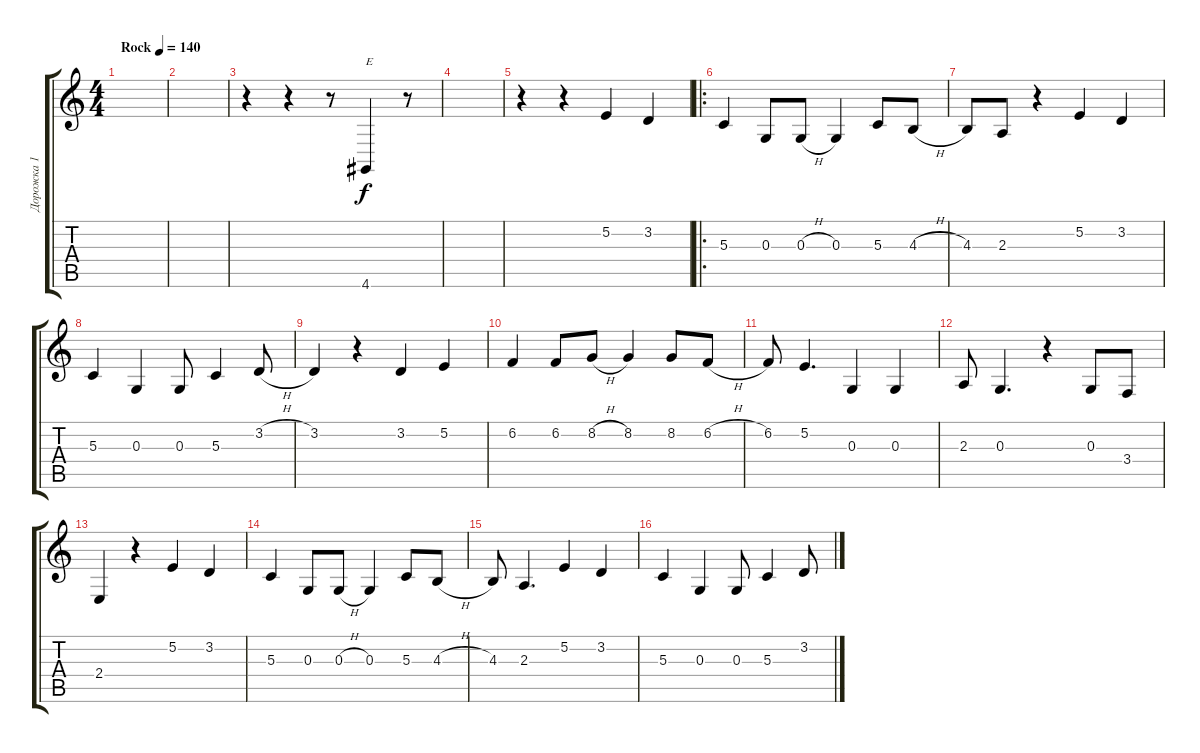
\track ("Дорожка 1" "Дорожка 1") {instrument acousticgrandpiano}
\staff {score tabs}
\tuning (E4 B3 G3 D3 A2 E2) {hide}
\ts (4 4)
\tempo (140 "Rock")
\clef g2
\ks c
|
|
r.4 r.4 r.8 4.6.4{txt "Е"} r.8 |
|
r.4 r.4 5.2.4 3.2.4 |
\ro
5.3.4 0.3.8 0.3{h}.8 0.3.4 5.3.8 4.3{h}.8 |
4.3.8 2.3.8 r.4 5.2.4 3.2.4 |
5.3.4 0.3.4 0.3.8 5.3.4 3.2{h}.8 |
3.2.4 r.4 3.2.4 5.2.4 |
6.2.4 6.2.8 8.2{h}.8 8.2.4 8.2.8 6.2{h}.8 |
6.2.8 5.2.4{d} 0.3.4 0.3.4 |
2.3.8 0.3.4{d} r.4 0.3.8 3.4.8 |
2.4.4 r.4 5.2.4 3.2.4 |
5.3.4 0.3.8 0.3{h}.8 0.3.4 5.3.8 4.3{h}.8 |
4.3.8 2.3.4{d} 5.2.4 3.2.4 |
5.3.4 0.3.4 0.3.8 5.3.4 3.2{h}.8
